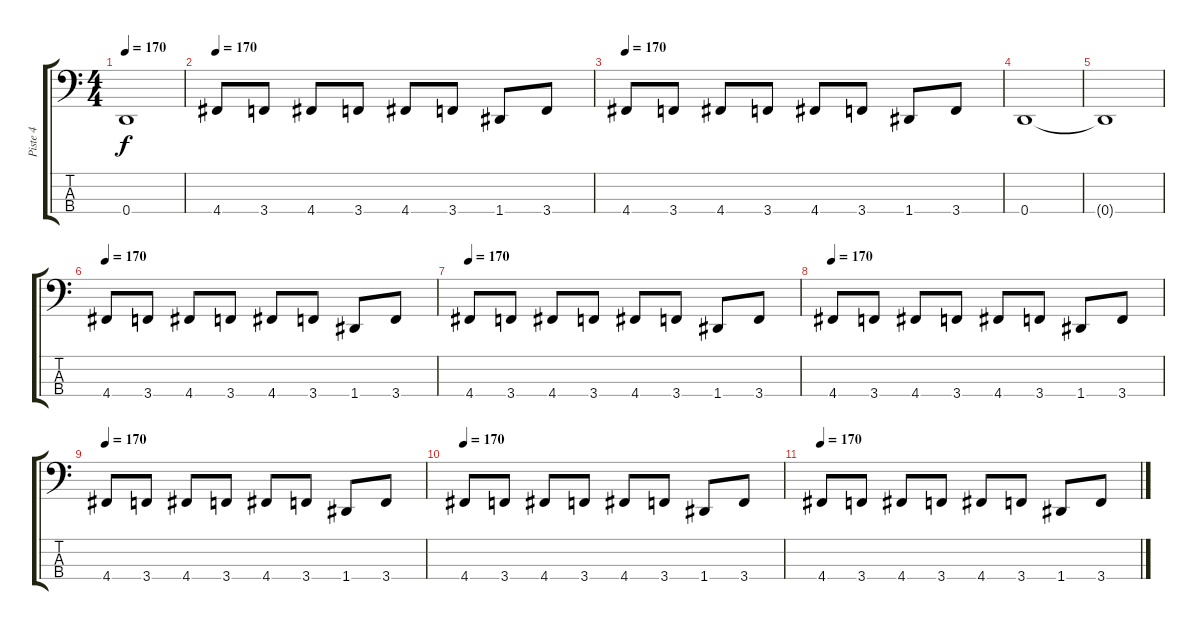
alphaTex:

\track ("Piste 4" "Piste 4") {instrument electricbassfinger}
\staff {score tabs}
\tuning (G2 D2 A1 D1) {hide}
\ts (4 4)
\tempo 170
\clef f4
\ks c
0.4{t}.1{dy f} |
\tempo 170
4.4.8 3.4.8 4.4.8 3.4.8 4.4.8 3.4.8 1.4.8 3.4.8 |
\tempo 170
4.4.8 3.4.8 4.4.8 3.4.8 4.4.8 3.4.8 1.4.8 3.4.8 |
0.4.1 |
0.4{t}.1 |
\tempo 170
4.4.8 3.4.8 4.4.8 3.4.8 4.4.8 3.4.8 1.4.8 3.4.8 |
\tempo 170
4.4.8 3.4.8 4.4.8 3.4.8 4.4.8 3.4.8 1.4.8 3.4.8 |
\tempo 170
4.4.8 3.4.8 4.4.8 3.4.8 4.4.8 3.4.8 1.4.8 3.4.8 |
\tempo 170
4.4.8 3.4.8 4.4.8 3.4.8 4.4.8 3.4.8 1.4.8 3.4.8 |
\tempo 170
4.4.8 3.4.8 4.4.8 3.4.8 4.4.8 3.4.8 1.4.8 3.4.8 |
\tempo 170
4.4.8 3.4.8 4.4.8 3.4.8 4.4.8 3.4.8 1.4.8 3.4.8
